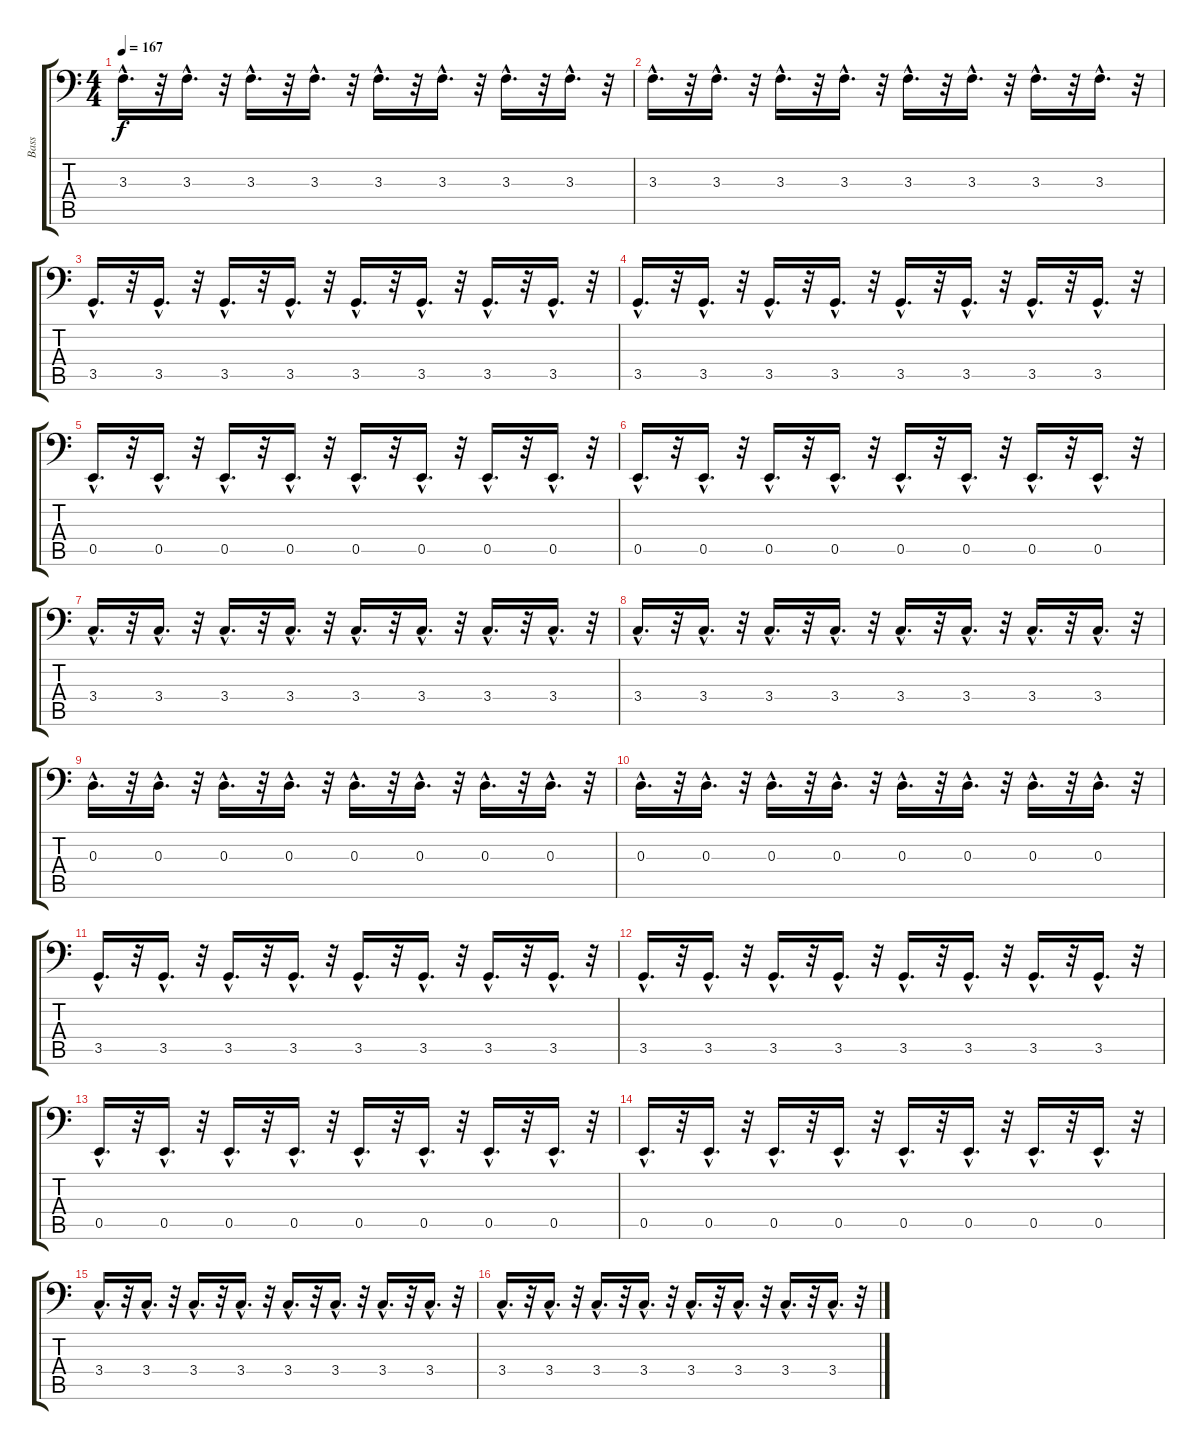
\track ("Bass" "Bass") {instrument electricbasspick}
\staff {score tabs}
\tuning (C3 G2 D2 A1 E1 B0) {hide}
\ts (4 4)
\tempo 167
\clef f4
\ks c
3.3{hac}.16{d dy f} r.32 3.3{hac}.16{d} r.32 3.3{hac}.16{d} r.32 3.3{hac}.16{d} r.32 3.3{hac}.16{d} r.32 3.3{hac}.16{d} r.32 3.3{hac}.16{d} r.32 3.3{hac}.16{d} r.32 |
3.3{hac}.16{d} r.32 3.3{hac}.16{d} r.32 3.3{hac}.16{d} r.32 3.3{hac}.16{d} r.32 3.3{hac}.16{d} r.32 3.3{hac}.16{d} r.32 3.3{hac}.16{d} r.32 3.3{hac}.16{d} r.32 |
3.5{hac}.16{d} r.32 3.5{hac}.16{d} r.32 3.5{hac}.16{d} r.32 3.5{hac}.16{d} r.32 3.5{hac}.16{d} r.32 3.5{hac}.16{d} r.32 3.5{hac}.16{d} r.32 3.5{hac}.16{d} r.32 |
3.5{hac}.16{d} r.32 3.5{hac}.16{d} r.32 3.5{hac}.16{d} r.32 3.5{hac}.16{d} r.32 3.5{hac}.16{d} r.32 3.5{hac}.16{d} r.32 3.5{hac}.16{d} r.32 3.5{hac}.16{d} r.32 |
0.5{hac}.16{d} r.32 0.5{hac}.16{d} r.32 0.5{hac}.16{d} r.32 0.5{hac}.16{d} r.32 0.5{hac}.16{d} r.32 0.5{hac}.16{d} r.32 0.5{hac}.16{d} r.32 0.5{hac}.16{d} r.32 |
0.5{hac}.16{d} r.32 0.5{hac}.16{d} r.32 0.5{hac}.16{d} r.32 0.5{hac}.16{d} r.32 0.5{hac}.16{d} r.32 0.5{hac}.16{d} r.32 0.5{hac}.16{d} r.32 0.5{hac}.16{d} r.32 |
3.4{hac}.16{d} r.32 3.4{hac}.16{d} r.32 3.4{hac}.16{d} r.32 3.4{hac}.16{d} r.32 3.4{hac}.16{d} r.32 3.4{hac}.16{d} r.32 3.4{hac}.16{d} r.32 3.4{hac}.16{d} r.32 |
3.4{hac}.16{d} r.32 3.4{hac}.16{d} r.32 3.4{hac}.16{d} r.32 3.4{hac}.16{d} r.32 3.4{hac}.16{d} r.32 3.4{hac}.16{d} r.32 3.4{hac}.16{d} r.32 3.4{hac}.16{d} r.32 |
0.3{hac}.16{d} r.32 0.3{hac}.16{d} r.32 0.3{hac}.16{d} r.32 0.3{hac}.16{d} r.32 0.3{hac}.16{d} r.32 0.3{hac}.16{d} r.32 0.3{hac}.16{d} r.32 0.3{hac}.16{d} r.32 |
0.3{hac}.16{d} r.32 0.3{hac}.16{d} r.32 0.3{hac}.16{d} r.32 0.3{hac}.16{d} r.32 0.3{hac}.16{d} r.32 0.3{hac}.16{d} r.32 0.3{hac}.16{d} r.32 0.3{hac}.16{d} r.32 |
3.5{hac}.16{d} r.32 3.5{hac}.16{d} r.32 3.5{hac}.16{d} r.32 3.5{hac}.16{d} r.32 3.5{hac}.16{d} r.32 3.5{hac}.16{d} r.32 3.5{hac}.16{d} r.32 3.5{hac}.16{d} r.32 |
3.5{hac}.16{d} r.32 3.5{hac}.16{d} r.32 3.5{hac}.16{d} r.32 3.5{hac}.16{d} r.32 3.5{hac}.16{d} r.32 3.5{hac}.16{d} r.32 3.5{hac}.16{d} r.32 3.5{hac}.16{d} r.32 |
0.5{hac}.16{d} r.32 0.5{hac}.16{d} r.32 0.5{hac}.16{d} r.32 0.5{hac}.16{d} r.32 0.5{hac}.16{d} r.32 0.5{hac}.16{d} r.32 0.5{hac}.16{d} r.32 0.5{hac}.16{d} r.32 |
0.5{hac}.16{d} r.32 0.5{hac}.16{d} r.32 0.5{hac}.16{d} r.32 0.5{hac}.16{d} r.32 0.5{hac}.16{d} r.32 0.5{hac}.16{d} r.32 0.5{hac}.16{d} r.32 0.5{hac}.16{d} r.32 |
3.4{hac}.16{d} r.32 3.4{hac}.16{d} r.32 3.4{hac}.16{d} r.32 3.4{hac}.16{d} r.32 3.4{hac}.16{d} r.32 3.4{hac}.16{d} r.32 3.4{hac}.16{d} r.32 3.4{hac}.16{d} r.32 |
3.4{hac}.16{d} r.32 3.4{hac}.16{d} r.32 3.4{hac}.16{d} r.32 3.4{hac}.16{d} r.32 3.4{hac}.16{d} r.32 3.4{hac}.16{d} r.32 3.4{hac}.16{d} r.32 3.4{hac}.16{d} r.32
